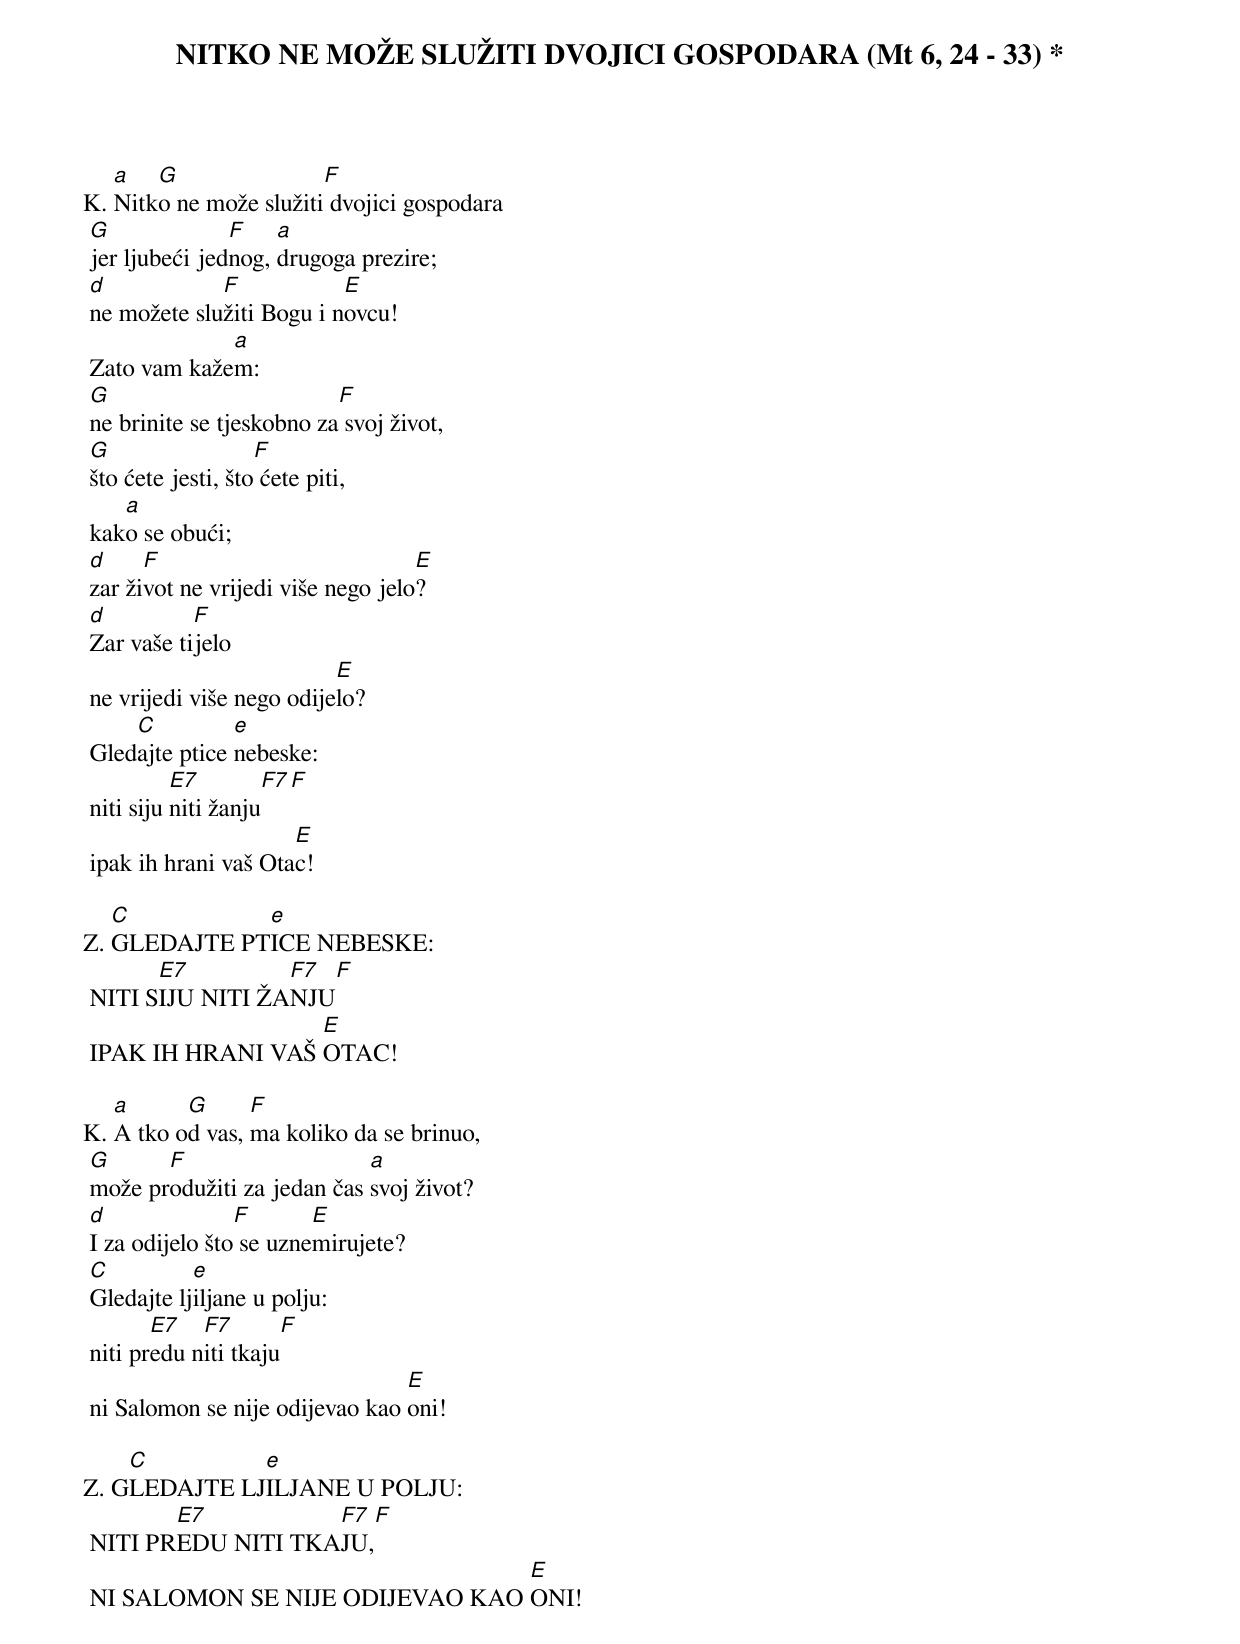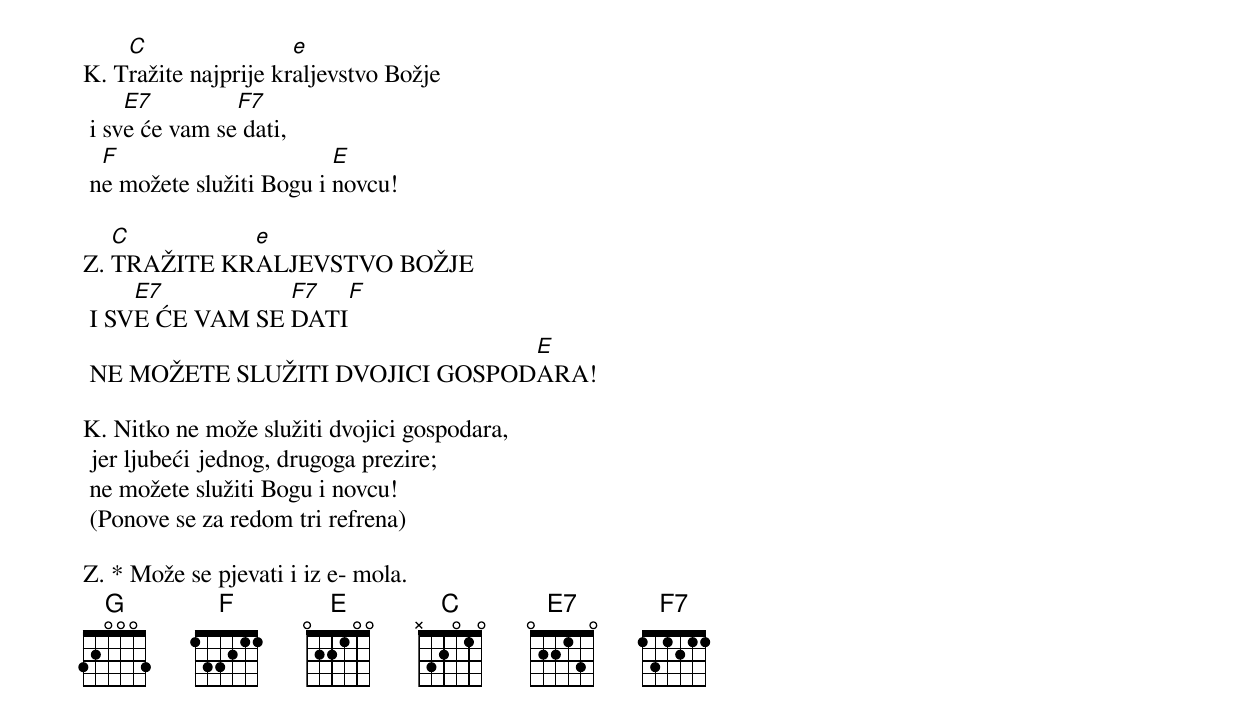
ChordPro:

{title: NITKO NE MOŽE SLUŽITI DVOJICI GOSPODARA (Mt 6, 24 - 33) *}

K.	[a]Nitk[G]o ne može služiti[F] dvojici gospodara
	[G]jer ljubeći jed[F]nog, [a]drugoga prezire;
	[d]ne možete slu[F]žiti Bogu i n[E]ovcu!
	Zato vam kaže[a]m:
	[G]ne brinite se tjeskobno za[F] svoj život,
	[G]što ćete jesti, što[F] ćete piti,
	kak[a]o se obući;
	[d]zar ži[F]vot ne vrijedi više nego jelo[E]?
	[d]Zar vaše ti[F]jelo
	ne vrijedi više nego odije[E]lo?
	Gled[C]ajte ptice [e]nebeske:
	niti siju [E7]niti žanju[F7][F]
	ipak ih hrani vaš Ota[E]c!

Z.	[C]GLEDAJTE PT[e]ICE NEBESKE:
	NITI S[E7]IJU NITI ŽA[F7]NJU[F]
	IPAK IH HRANI VAŠ [E]OTAC!

K.	[a]A tko o[G]d vas, [F]ma koliko da se brinuo,
	[G]može pr[F]odužiti za jedan čas [a]svoj život?
	[d]I za odijelo što[F] se uzne[E]mirujete?
	[C]Gledajte lj[e]iljane u polju:
	niti pr[E7]edu n[F7]iti tkaju[F]
	ni Salomon se nije odijevao kao [E]oni!

Z.	G[C]LEDAJTE LJ[e]ILJANE U POLJU:
	NITI PR[E7]EDU NITI TKA[F7]JU,[F]
	NI SALOMON SE NIJE ODIJEVAO KAO [E]ONI!

K.	T[C]ražite najprije kr[e]aljevstvo Božje
	i sv[E7]e će vam se[F7] dati,
	n[F]e možete služiti Bogu i [E]novcu!

Z.	[C]TRAŽITE KR[e]ALJEVSTVO BOŽJE
	I SV[E7]E ĆE VAM SE [F7]DATI[F]
	NE MOŽETE SLUŽITI DVOJICI GOSPOD[E]ARA!

K.	Nitko ne može služiti dvojici gospodara,
	jer ljubeći jednog, drugoga prezire;
	ne možete služiti Bogu i novcu!
	(Ponove se za redom tri refrena)

Z.	* Može se pjevati i iz e- mola.
